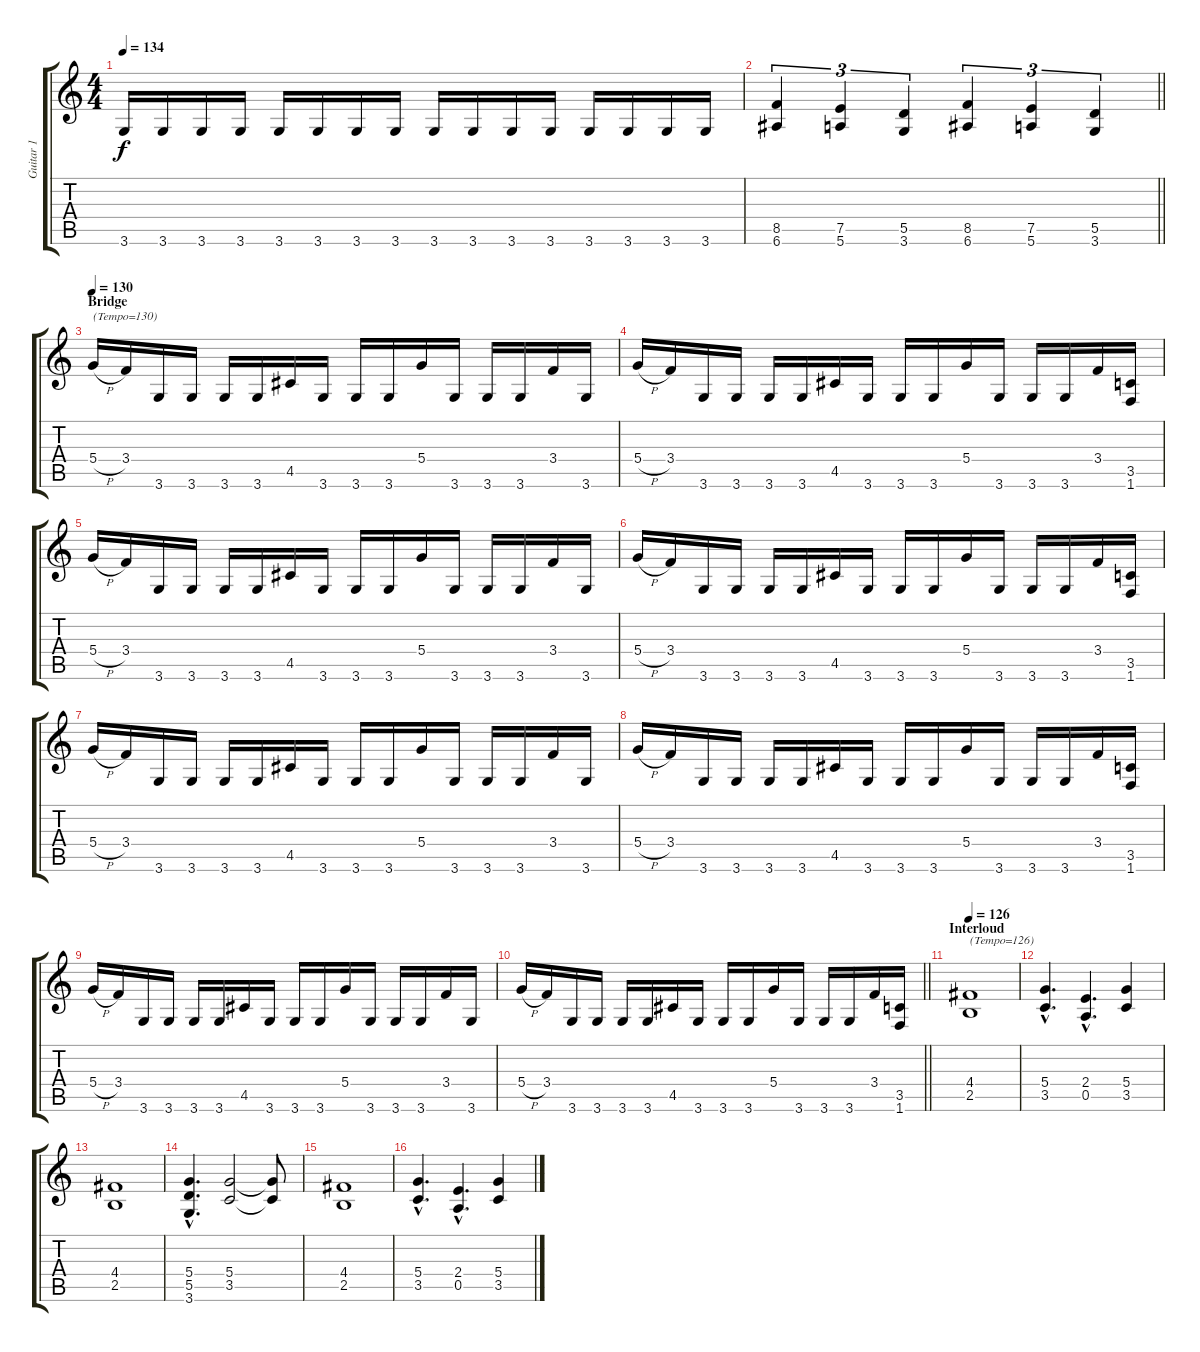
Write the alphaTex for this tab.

\track ("Guitar 1" "Guitar 1") {instrument distortionguitar}
\staff {score tabs}
\tuning (E4 B3 G3 D3 A2 E2) {hide}
\ts (4 4)
\tempo 134
\clef g2
\ks c
3.6.16{dy f} 3.6.16 3.6.16 3.6.16 3.6.16 3.6.16 3.6.16 3.6.16 3.6.16 3.6.16 3.6.16 3.6.16 3.6.16 3.6.16 3.6.16 3.6.16 |
\barLineRight lightlight
(8.5 6.6).4{tu (3 2)} (7.5 5.6).4{tu (3 2)} (5.5 3.6).4{tu (3 2)} (8.5 6.6).4{tu (3 2)} (7.5 5.6).4{tu (3 2)} (5.5 3.6).4{tu (3 2)} |
\section ("" "Bridge")
\tempo 130
5.4{h}.16{txt "(Tempo=130)" volume 16} 3.4.16 3.6.16 3.6.16 3.6.16 3.6.16 4.5.16 3.6.16 3.6.16 3.6.16 5.4.16 3.6.16 3.6.16 3.6.16 3.4.16 3.6.16 |
5.4{h}.16 3.4.16 3.6.16 3.6.16 3.6.16 3.6.16 4.5.16 3.6.16 3.6.16 3.6.16 5.4.16 3.6.16 3.6.16 3.6.16 3.4.16 (3.5 1.6).16 |
5.4{h}.16 3.4.16 3.6.16 3.6.16 3.6.16 3.6.16 4.5.16 3.6.16 3.6.16 3.6.16 5.4.16 3.6.16 3.6.16 3.6.16 3.4.16 3.6.16 |
5.4{h}.16 3.4.16 3.6.16 3.6.16 3.6.16 3.6.16 4.5.16 3.6.16 3.6.16 3.6.16 5.4.16 3.6.16 3.6.16 3.6.16 3.4.16 (3.5 1.6).16 |
5.4{h}.16 3.4.16 3.6.16 3.6.16 3.6.16 3.6.16 4.5.16 3.6.16 3.6.16 3.6.16 5.4.16 3.6.16 3.6.16 3.6.16 3.4.16 3.6.16 |
5.4{h}.16 3.4.16 3.6.16 3.6.16 3.6.16 3.6.16 4.5.16 3.6.16 3.6.16 3.6.16 5.4.16 3.6.16 3.6.16 3.6.16 3.4.16 (3.5 1.6).16 |
5.4{h}.16 3.4.16 3.6.16 3.6.16 3.6.16 3.6.16 4.5.16 3.6.16 3.6.16 3.6.16 5.4.16 3.6.16 3.6.16 3.6.16 3.4.16 3.6.16 |
\barLineRight lightlight
5.4{h}.16 3.4.16 3.6.16 3.6.16 3.6.16 3.6.16 4.5.16 3.6.16 3.6.16 3.6.16 5.4.16 3.6.16 3.6.16 3.6.16 3.4.16 (3.5 1.6).16 |
\section ("" "Interloud")
\tempo 126
(4.4 2.5).1{txt "(Tempo=126)" volume 13} |
(5.4{hac} 3.5{hac}).4{d} (2.4{hac} 0.5{hac}).4{d} (5.4 3.5).4 |
(4.4 2.5).1 |
(5.4{hac} 5.5{hac} 3.6{hac}).4{d} (5.4 3.5).2 (5.4{t} 3.5{t}).8 |
(4.4 2.5).1 |
(5.4{hac} 3.5{hac}).4{d} (2.4{hac} 0.5{hac}).4{d} (5.4 3.5).4
